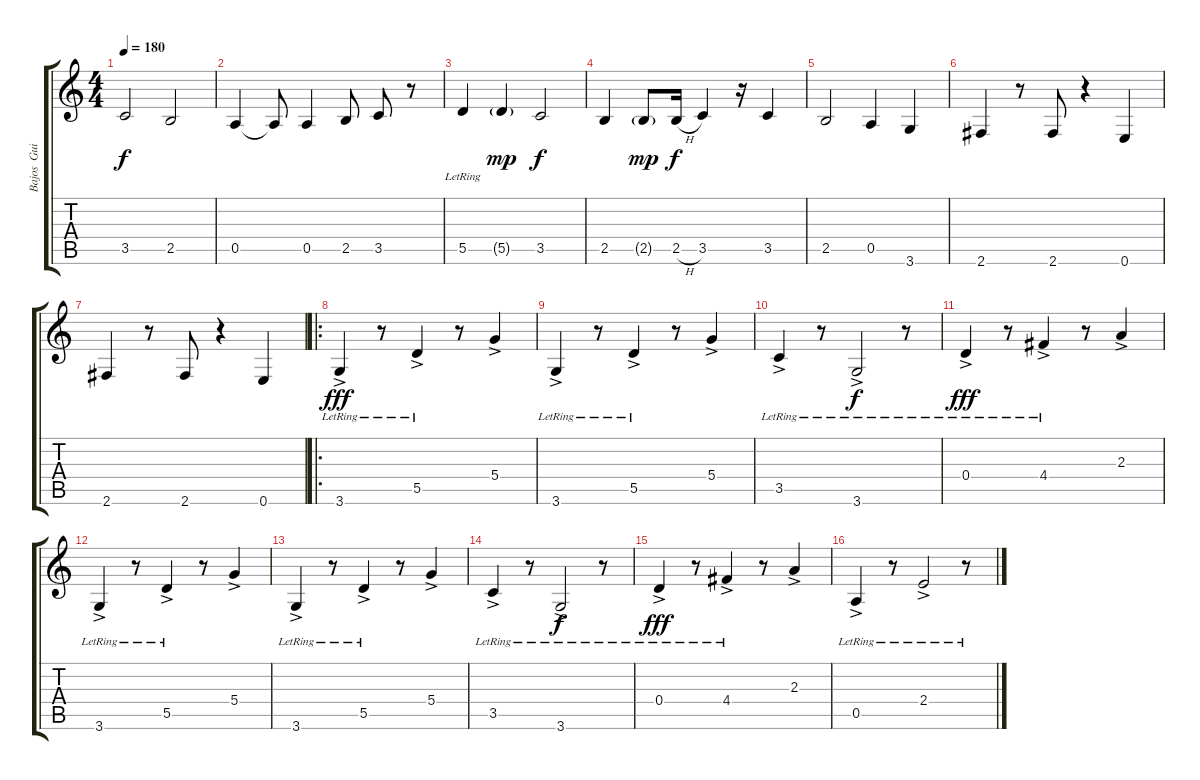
\track ("Bajos  Guitarra" "Bajos  Gui") {instrument acousticguitarnylon}
\staff {score tabs}
\tuning (E4 B3 G3 D3 A2 E2) {hide}
\ts (4 4)
\tempo 180
\clef g2
\ks c
3.5.2{dy f} 2.5.2 |
0.5.4 0.5{t}.8 0.5.4 2.5.8 3.5.8 r.8 |
5.5{lr}.4 5.5{g}.4{dy mp} 3.5.2{dy f} |
2.5.4 2.5{g}.8{dy mp} 2.5{h}.16{dy f} 3.5.4 r.16 3.5.4 |
2.5.2 0.5.4 3.6.4 |
2.6.4 r.8 2.6.8 r.4 0.6.4 |
2.6.4 r.8 2.6.8 r.4 0.6.4 |
\ro
3.6{ac lr}.4{dy fff} r.8 5.5{ac lr}.4 r.8 5.4{ac}.4 |
3.6{ac lr}.4 r.8 5.5{ac lr}.4 r.8 5.4{ac}.4 |
3.5{ac lr}.4 r.8 3.6{ac lr}.2{dy f} r.8 |
0.4{ac lr}.4{dy fff} r.8 4.4{ac lr}.4 r.8 2.3{ac}.4 |
3.6{ac lr}.4 r.8 5.5{ac lr}.4 r.8 5.4{ac}.4 |
3.6{ac lr}.4 r.8 5.5{ac lr}.4 r.8 5.4{ac}.4 |
3.5{ac lr}.4 r.8 3.6{ac lr}.2{dy f} r.8 |
0.4{ac lr}.4{dy fff} r.8 4.4{ac lr}.4 r.8 2.3{ac}.4 |
0.5{ac lr}.4 r.8 2.4{ac lr}.2 r.8
